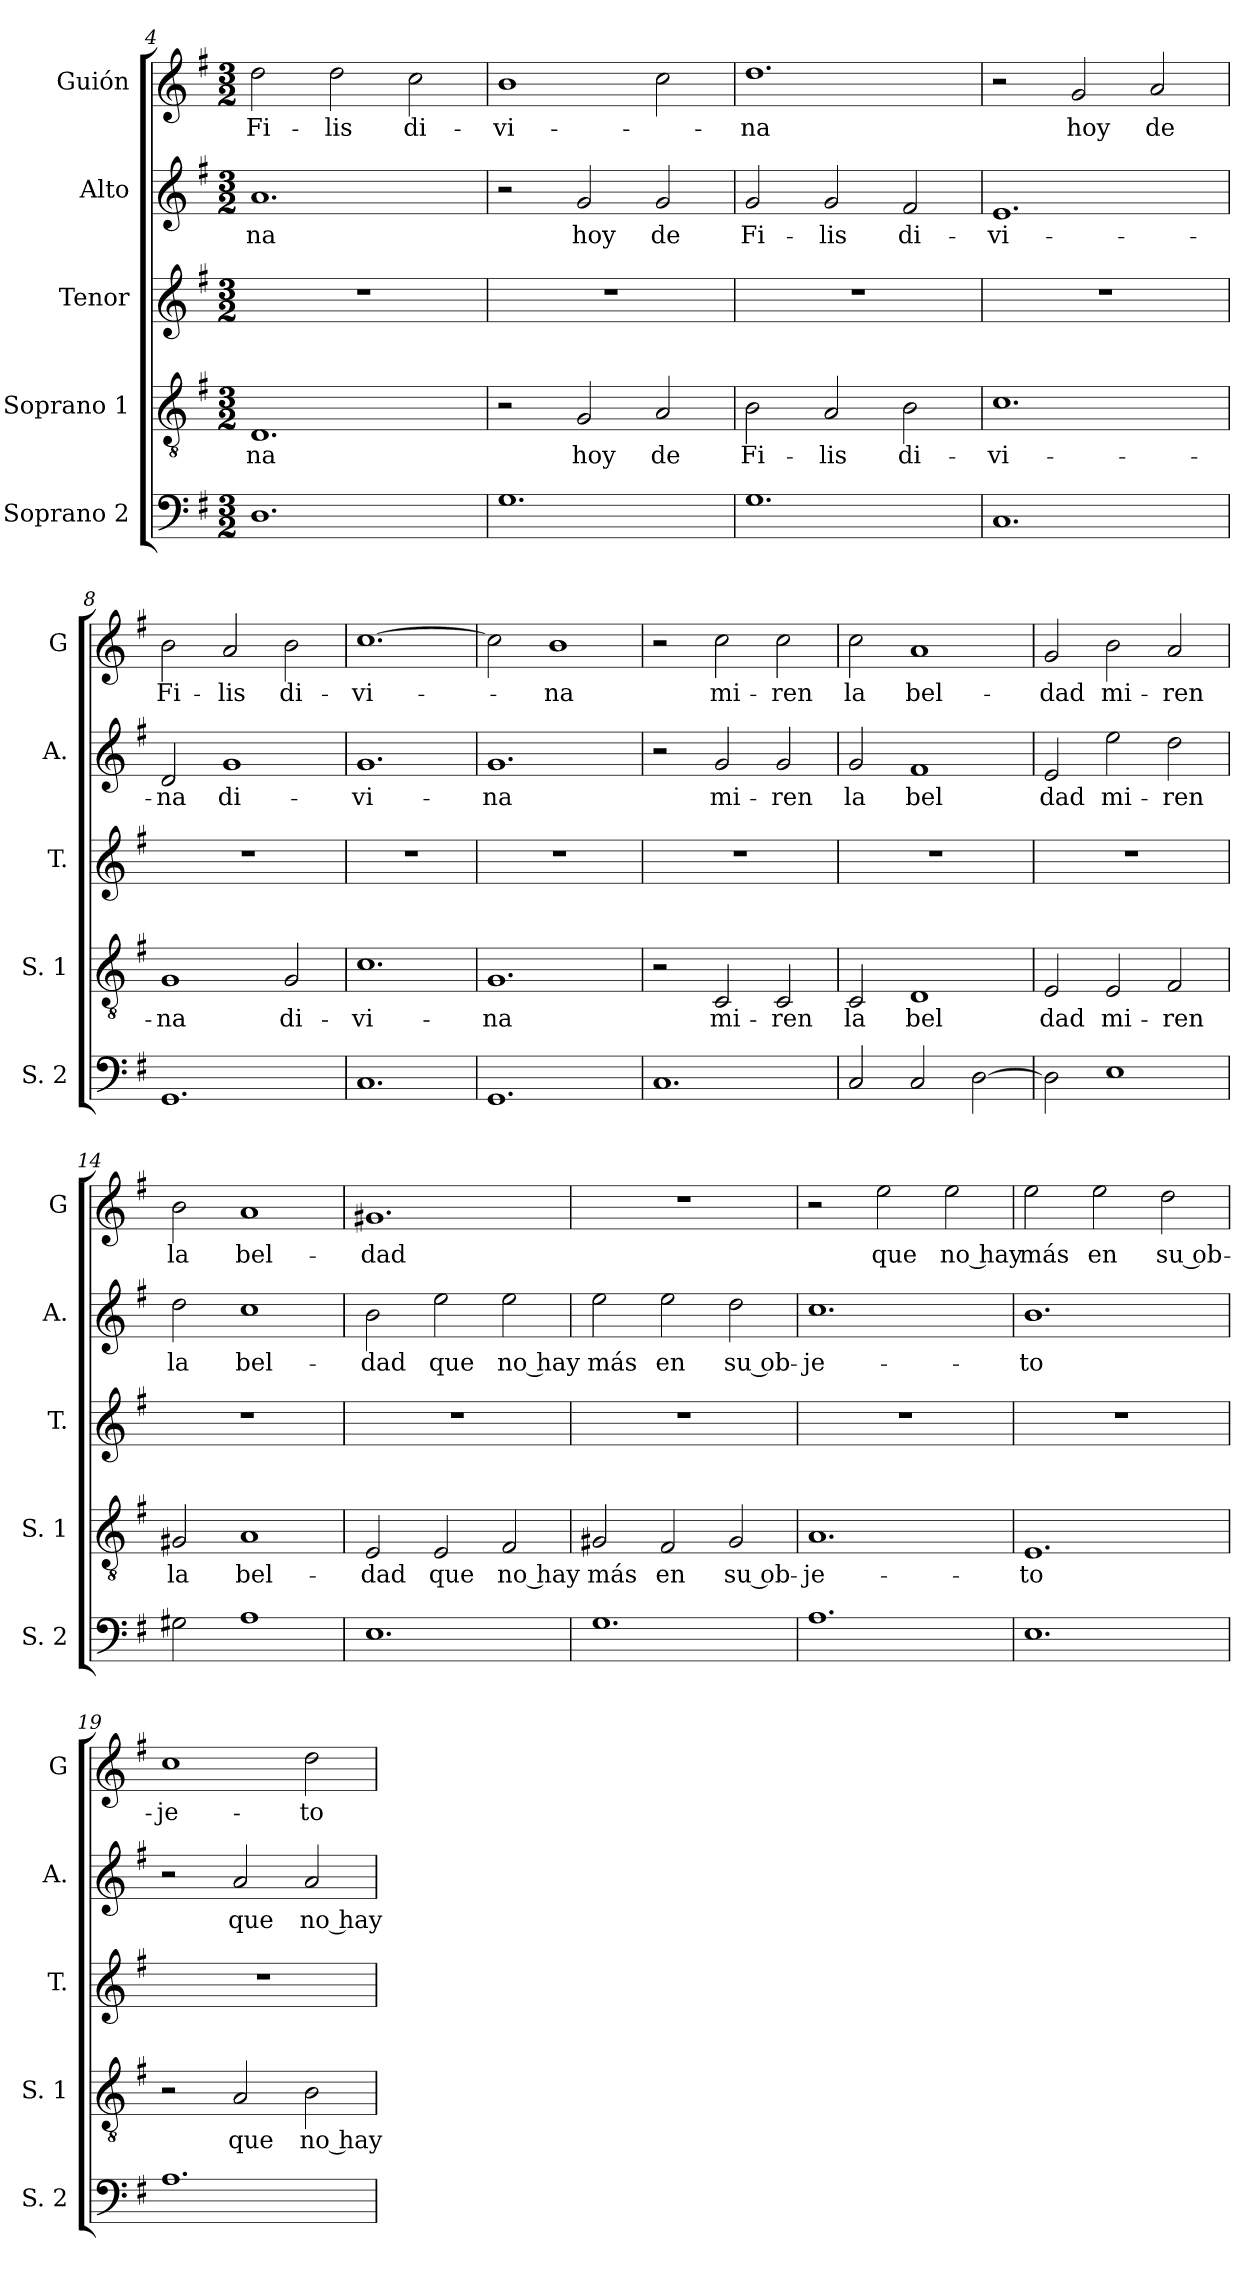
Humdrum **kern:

**kern	**kern	**text	**kern	**kern	**text	**kern	**text
*part5	*part4	*part4	*part3	*part2	*part2	*part1	*part1
*staff5	*staff4	*staff4	*staff3	*staff2	*staff2	*staff1	*staff1
*I"Soprano 2	*I"Soprano 1	*	*I"Tenor	*I"Alto	*	*I"Guión	*
*I'S. 2	*I'S. 1	*	*I'T.	*I'A.	*	*I'G	*
*clefF4	*clefGv2	*	*clefG2	*clefG2	*	*clefG2	*
*k[f#]	*k[f#]	*	*k[f#]	*k[f#]	*	*k[f#]	*
*M3/2	*M3/2	*	*M3/2	*M3/2	*	*M3/2	*
=4	=4	=4	=4	=4	=4	=4	=4
1.D	1.D	-na	1.r	1.a	-na	2dd	Fi-
.	.	.	.	.	.	2dd	-lis
.	.	.	.	.	.	2cc	di-
=5	=5	=5	=5	=5	=5	=5	=5
1.G	2r	.	1.r	2r	.	1b	-vi-
.	2G	hoy	.	2g	hoy	.	.
.	2A	de	.	2g	de	2cc	.
=6	=6	=6	=6	=6	=6	=6	=6
1.G	2B	Fi-	1.r	2g	Fi-	1.dd	-na
.	2A	-lis	.	2g	-lis	.	.
.	2B	di-	.	2f#	di-	.	.
=7	=7	=7	=7	=7	=7	=7	=7
1.C	1.c	-vi-	1.r	1.e	-vi-	2r	.
.	.	.	.	.	.	2g	hoy
.	.	.	.	.	.	2a	de
=8	=8	=8	=8	=8	=8	=8	=8
1.GG	1G	na	1.r	2d	-na	2b	Fi-
.	.	.	.	1g	di-	2a	-lis
.	2G	-di-	.	.	.	2b	di-
=9	=9	=9	=9	=9	=9	=9	=9
1.C	1.c	-vi-	1.r	1.g	-vi-	[1.cc	-vi-
=10	=10	=10	=10	=10	=10	=10	=10
1.GG	1.G	-na	1.r	1.g	-na	2cc]	.
.	.	.	.	.	.	1b	-na
=11	=11	=11	=11	=11	=11	=11	=11
1.C	2r	.	1.r	2r	.	2r	.
.	2C	mi-	.	2g	mi-	2cc	mi-
.	2C	-ren	.	2g	-ren	2cc	-ren
=12	=12	=12	=12	=12	=12	=12	=12
2C	2C	la	1.r	2g	la	2cc	la
2C	1D	bel	.	1f#	bel	1a	bel-
[2D	.	.	.	.	.	.	.
=13	=13	=13	=13	=13	=13	=13	=13
2D]	2E	dad	1.r	2e	dad	2g	-dad
1E	2E	mi-	.	2ee	mi-	2b	mi-
.	2F#	-ren	.	2dd	-ren	2a	-ren
=14	=14	=14	=14	=14	=14	=14	=14
2G#X	2G#X	la	1.r	2dd	la	2b	la
1A	1A	bel-	.	1cc	bel-	1a	bel-
=15	=15	=15	=15	=15	=15	=15	=15
1.E	2E	-dad	1.r	2b	-dad	1.g#X	-dad
.	2E	que	.	2ee	que	.	.
.	2F#	no hay	.	2ee	no hay	.	.
=16	=16	=16	=16	=16	=16	=16	=16
1.G	2G#X	más	1.r	2ee	más	1.r	.
.	2F#	en	.	2ee	en	.	.
.	2G#	su ob-	.	2dd	su ob-	.	.
=17	=17	=17	=17	=17	=17	=17	=17
1.A	1.A	-je-	1.r	1.cc	-je-	2r	.
.	.	.	.	.	.	2ee	que
.	.	.	.	.	.	2ee	no hay
=18	=18	=18	=18	=18	=18	=18	=18
1.E	1.E	-to	1.r	1.b	-to	2ee	más
.	.	.	.	.	.	2ee	en
.	.	.	.	.	.	2dd	su ob-
=19	=19	=19	=19	=19	=19	=19	=19
1.A	2r	.	1.r	2r	.	1cc	-je-
.	2A	que	.	2a	que	.	.
.	2B	no hay	.	2a	no hay	2dd	-to
=	=	=	=	=	=	=	=
*-	*-	*-	*-	*-	*-	*-	*-
